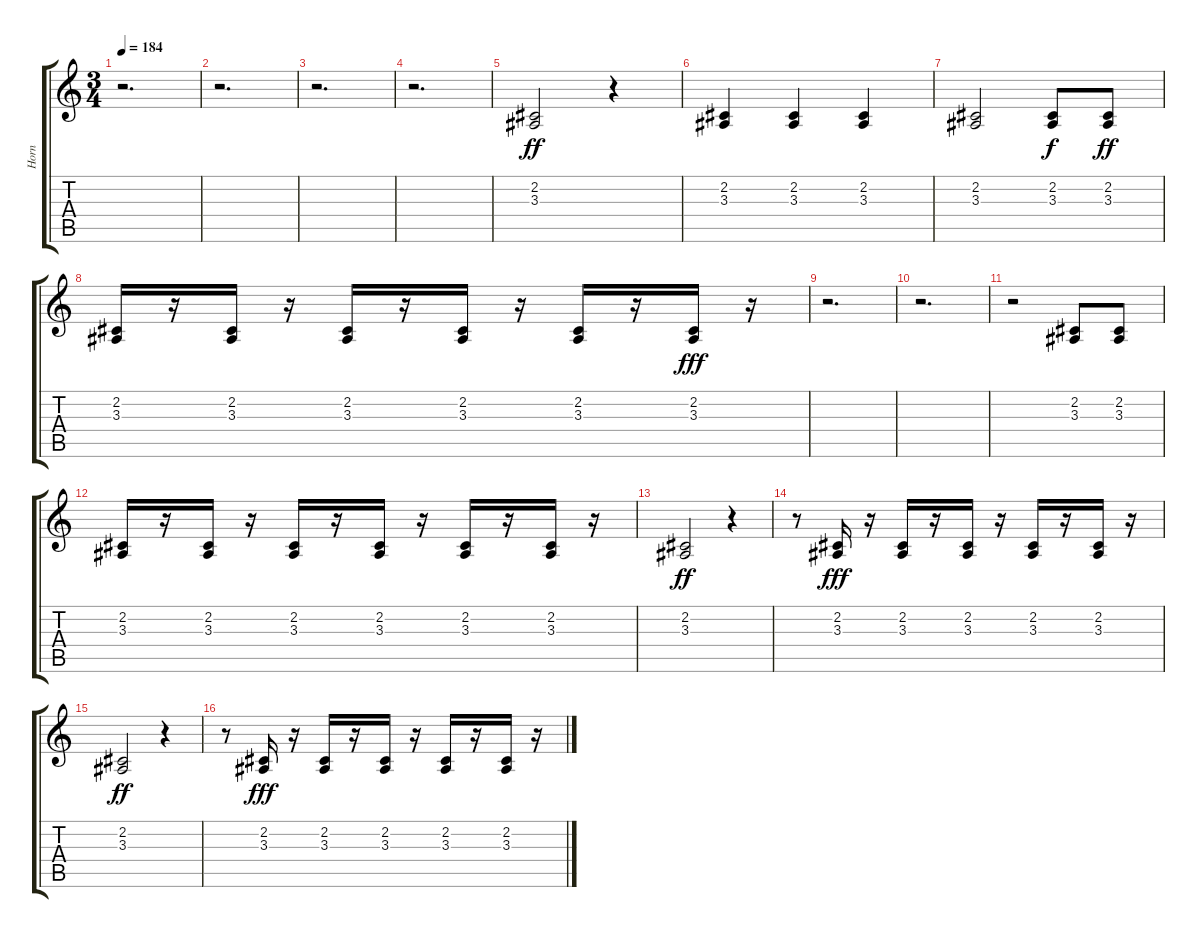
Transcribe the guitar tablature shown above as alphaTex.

\track ("Horn" "Horn") {instrument frenchhorn}
\staff {score tabs}
\tuning (E4 B3 G3 D3 A2 E2) {hide}
\ts (3 4)
\tempo 184
\clef g2
\ks c
r.2{d dy f} |
r.2{d} |
r.2{d} |
r.2{d} |
(2.2 3.3).2{dy ff} r.4 |
(2.2 3.3).4 (2.2 3.3).4 (2.2 3.3).4 |
(2.2 3.3).2 (2.2 3.3).8{dy f} (2.2 3.3).8{dy ff} |
(2.2 3.3).16 r.16 (2.2 3.3).16 r.16 (2.2 3.3).16 r.16 (2.2 3.3).16 r.16 (2.2 3.3).16 r.16 (2.2 3.3).16{dy fff} r.16 |
r.2{d} |
r.2{d} |
r.2 (2.2 3.3).8 (2.2 3.3).8 |
(2.2 3.3).16 r.16 (2.2 3.3).16 r.16 (2.2 3.3).16 r.16 (2.2 3.3).16 r.16 (2.2 3.3).16 r.16 (2.2 3.3).16 r.16 |
(2.2 3.3).2{dy ff} r.4 |
r.8 (2.2 3.3).16{dy fff} r.16 (2.2 3.3).16 r.16 (2.2 3.3).16 r.16 (2.2 3.3).16 r.16 (2.2 3.3).16 r.16 |
(2.2 3.3).2{dy ff} r.4 |
r.8 (2.2 3.3).16{dy fff} r.16 (2.2 3.3).16 r.16 (2.2 3.3).16 r.16 (2.2 3.3).16 r.16 (2.2 3.3).16 r.16
